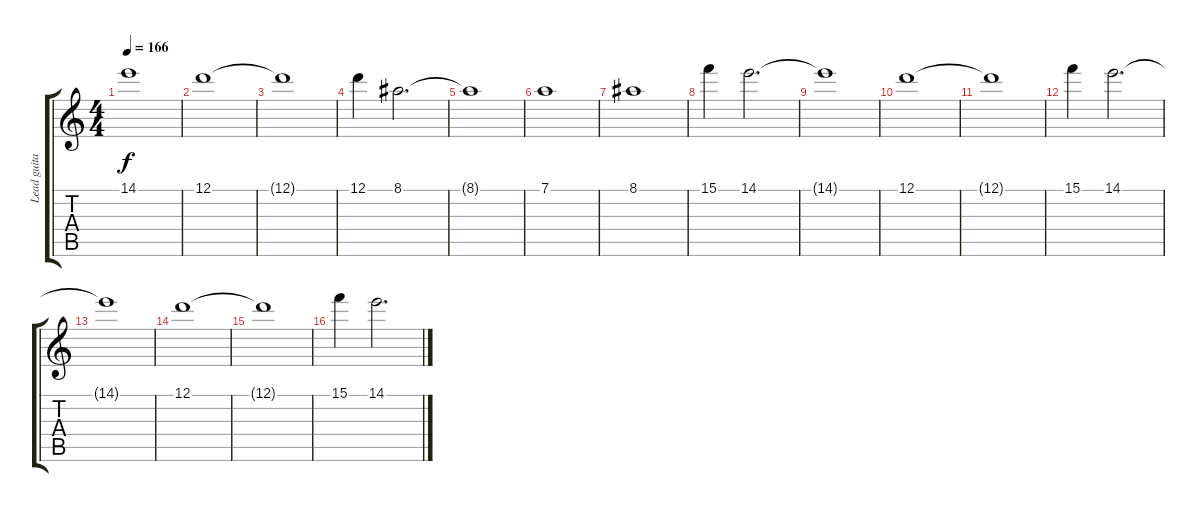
\track ("Lead guitar" "Lead guita") {instrument distortionguitar}
\staff {score tabs}
\tuning (D4 A3 F3 C3 G2 C2) {hide}
\ts (4 4)
\tempo 166
\clef g2
\ks c
14.1{t}.1{dy f} |
12.1.1 |
12.1{t}.1 |
12.1.4 8.1.2{d} |
8.1{t}.1 |
7.1.1 |
8.1.1 |
15.1.4 14.1.2{d} |
14.1{t}.1 |
12.1.1 |
12.1{t}.1 |
15.1.4 14.1.2{d} |
14.1{t}.1 |
12.1.1 |
12.1{t}.1 |
15.1.4 14.1.2{d}
